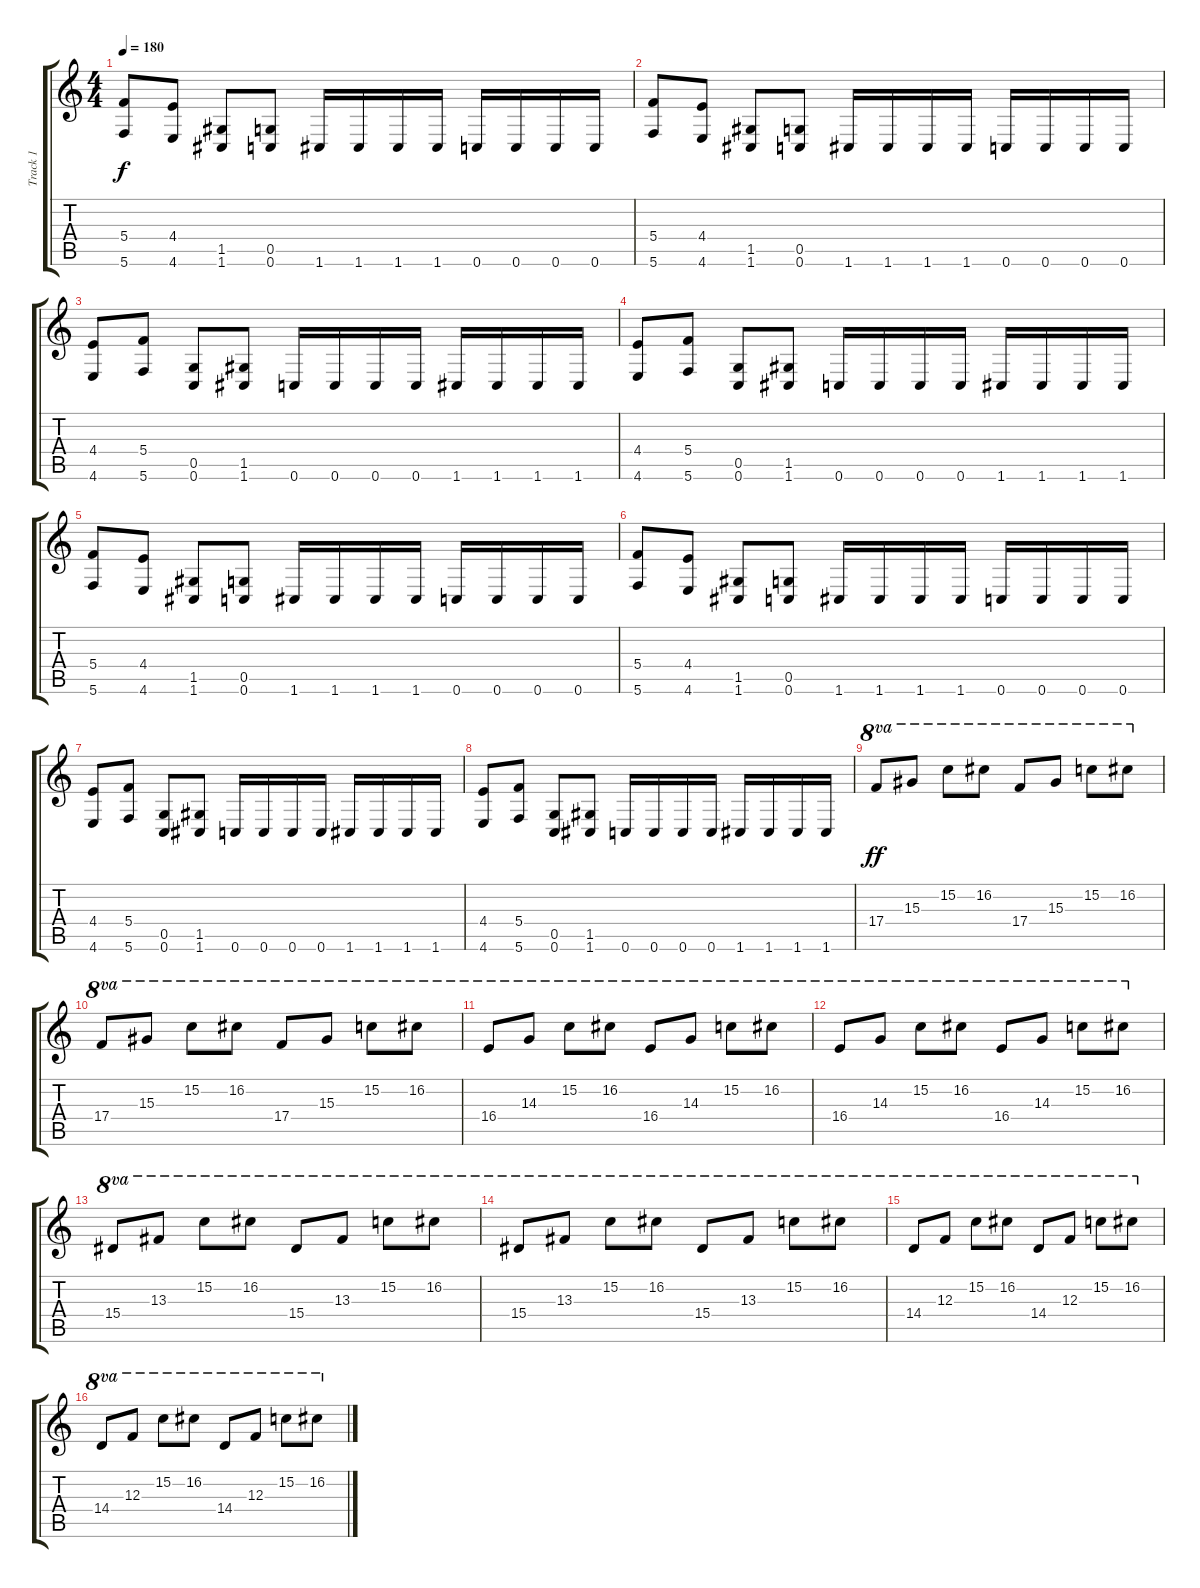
\track ("Track 1" "Track 1") {instrument distortionguitar}
\staff {score tabs}
\tuning (D4 A3 F3 C3 G2 C2) {hide}
\ts (4 4)
\tempo 180
\clef g2
\ks c
(5.4 5.6).8{dy f} (4.4 4.6).8 (1.5 1.6).8 (0.5 0.6).8 1.6.16 1.6.16 1.6.16 1.6.16 0.6.16 0.6.16 0.6.16 0.6.16 |
(5.4 5.6).8 (4.4 4.6).8 (1.5 1.6).8 (0.5 0.6).8 1.6.16 1.6.16 1.6.16 1.6.16 0.6.16 0.6.16 0.6.16 0.6.16 |
(4.4 4.6).8 (5.4 5.6).8 (0.5 0.6).8 (1.5 1.6).8 0.6.16 0.6.16 0.6.16 0.6.16 1.6.16 1.6.16 1.6.16 1.6.16 |
(4.4 4.6).8 (5.4 5.6).8 (0.5 0.6).8 (1.5 1.6).8 0.6.16 0.6.16 0.6.16 0.6.16 1.6.16 1.6.16 1.6.16 1.6.16 |
(5.4 5.6).8 (4.4 4.6).8 (1.5 1.6).8 (0.5 0.6).8 1.6.16 1.6.16 1.6.16 1.6.16 0.6.16 0.6.16 0.6.16 0.6.16 |
(5.4 5.6).8 (4.4 4.6).8 (1.5 1.6).8 (0.5 0.6).8 1.6.16 1.6.16 1.6.16 1.6.16 0.6.16 0.6.16 0.6.16 0.6.16 |
(4.4 4.6).8 (5.4 5.6).8 (0.5 0.6).8 (1.5 1.6).8 0.6.16 0.6.16 0.6.16 0.6.16 1.6.16 1.6.16 1.6.16 1.6.16 |
(4.4 4.6).8 (5.4 5.6).8 (0.5 0.6).8 (1.5 1.6).8 0.6.16 0.6.16 0.6.16 0.6.16 1.6.16 1.6.16 1.6.16 1.6.16 |
17.4.8{ot 8va dy ff} 15.3.8{ot 8va} 15.2.8{ot 8va} 16.2.8{ot 8va} 17.4.8{ot 8va} 15.3.8{ot 8va} 15.2.8{ot 8va} 16.2.8{ot 8va} |
17.4.8{ot 8va} 15.3.8{ot 8va} 15.2.8{ot 8va} 16.2.8{ot 8va} 17.4.8{ot 8va} 15.3.8{ot 8va} 15.2.8{ot 8va} 16.2.8{ot 8va} |
16.4.8{ot 8va} 14.3.8{ot 8va} 15.2.8{ot 8va} 16.2.8{ot 8va} 16.4.8{ot 8va} 14.3.8{ot 8va} 15.2.8{ot 8va} 16.2.8{ot 8va} |
16.4.8{ot 8va} 14.3.8{ot 8va} 15.2.8{ot 8va} 16.2.8{ot 8va} 16.4.8{ot 8va} 14.3.8{ot 8va} 15.2.8{ot 8va} 16.2.8{ot 8va} |
15.4.8{ot 8va} 13.3.8{ot 8va} 15.2.8{ot 8va} 16.2.8{ot 8va} 15.4.8{ot 8va} 13.3.8{ot 8va} 15.2.8{ot 8va} 16.2.8{ot 8va} |
15.4.8{ot 8va} 13.3.8{ot 8va} 15.2.8{ot 8va} 16.2.8{ot 8va} 15.4.8{ot 8va} 13.3.8{ot 8va} 15.2.8{ot 8va} 16.2.8{ot 8va} |
14.4.8{ot 8va} 12.3.8{ot 8va} 15.2.8{ot 8va} 16.2.8{ot 8va} 14.4.8{ot 8va} 12.3.8{ot 8va} 15.2.8{ot 8va} 16.2.8{ot 8va} |
14.4.8{ot 8va} 12.3.8{ot 8va} 15.2.8{ot 8va} 16.2.8{ot 8va} 14.4.8{ot 8va} 12.3.8{ot 8va} 15.2.8{ot 8va} 16.2.8{ot 8va}
